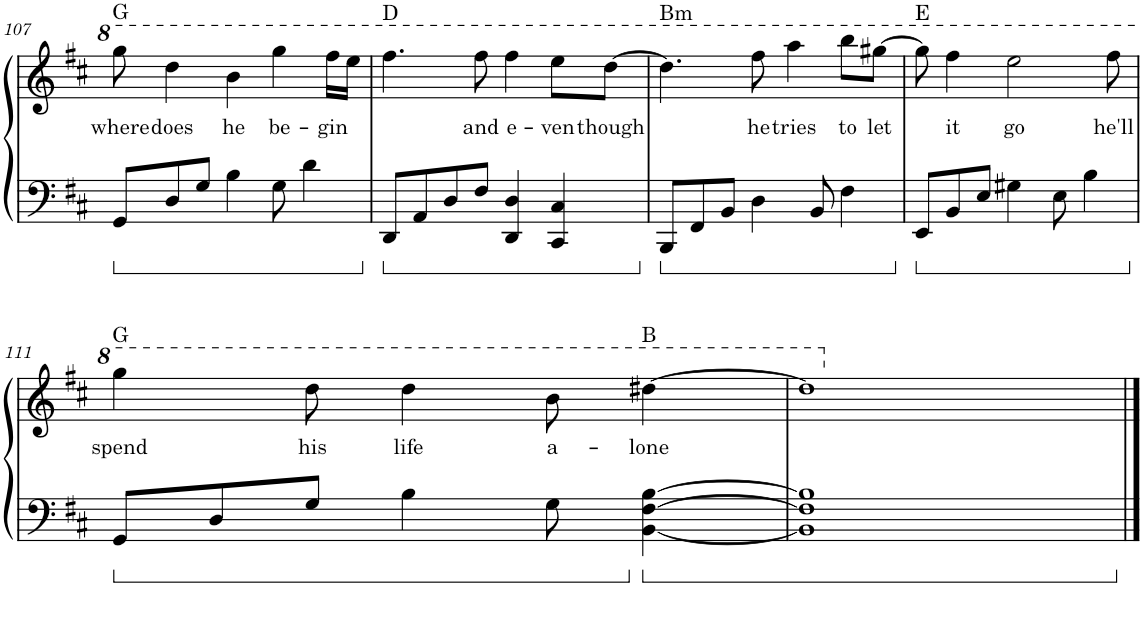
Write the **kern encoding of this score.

**kern	**kern	**text
*part1	*part1	*part1
*staff2	*staff1	*staff1
*I"Piano	*	*
*I'Pno.	*	*
!!LO:PB:g=z
*clefF4	*clefG2	*
*k[f#c#]	*k[f#c#]	*
*M4/4	*M4/4	*
=107	=107	=107
!	!LO:TX:a:t=G	!
!	!	!LO:LY:b
8GG/L	8ggg\	where
!	!	!LO:LY:b
8D/	4ddd\	does
8G/J	.	.
!	!	!LO:LY:b
4B\	4bb\	he
!	!	!LO:LY:b
8G\	4ggg\	be-
4d\	.	.
!	!	!LO:LY:b
.	16fff#\LL	-gin
.	16eee\JJ	.
=108	=108	=108
!	!LO:TX:a:t=D	!
8DD/L	4.fff#\	.
8AA/	.	.
8D/	.	.
!	!	!LO:LY:b
8F#/J	8fff#\	and
!	!	!LO:LY:b
4DD/ 4D/	4fff#\	e-
!	!	!LO:LY:b
4CC#/ 4C#/	8eee\L	-ven
!	!	!LO:LY:b
.	[8ddd\J	though
=109	=109	=109
!	!LO:TX:a:t=Bm	!
8BBB/L	4.ddd\]	.
8FF#/	.	.
8BB/J	.	.
!	!	!LO:LY:b
4D\	8fff#\	he
!	!	!LO:LY:b
.	4aaa\	tries
8BB/	.	.
!	!	!LO:LY:b
4F#\	8bbb\L	to
!	!	!LO:LY:b
.	[8ggg#X\J	let
=110	=110	=110
!	!LO:TX:a:t=E	!
8EE/L	8ggg#\]	.
!	!	!LO:LY:b
8BB/	4fff#\	it
8E/J	.	.
!	!	!LO:LY:b
4G#X\	2eee\	go
8E\	.	.
4B\	.	.
!	!	!LO:LY:b
.	8fff#\	he'll
!!LO:LB:g=z
=111	=111	=111
!	!LO:TX:a:t=G	!
!	!	!LO:LY:b
8GG/L	4ggg\	spend
8D/	.	.
!	!	!LO:LY:b
8G/J	8ddd\	his
!	!	!LO:LY:b
4B\	4ddd\	life
!	!	!LO:LY:b
8G\	8bb\	a-
!	!LO:TX:a:t=B	!
!	!	!LO:LY:b
[4BB\ [4F#\ [4B\	[4ddd#X\	-lone
=112	=112	=112
1BB] 1F#] 1B]	1ddd#]	.
==	==	==
*-	*-	*-
